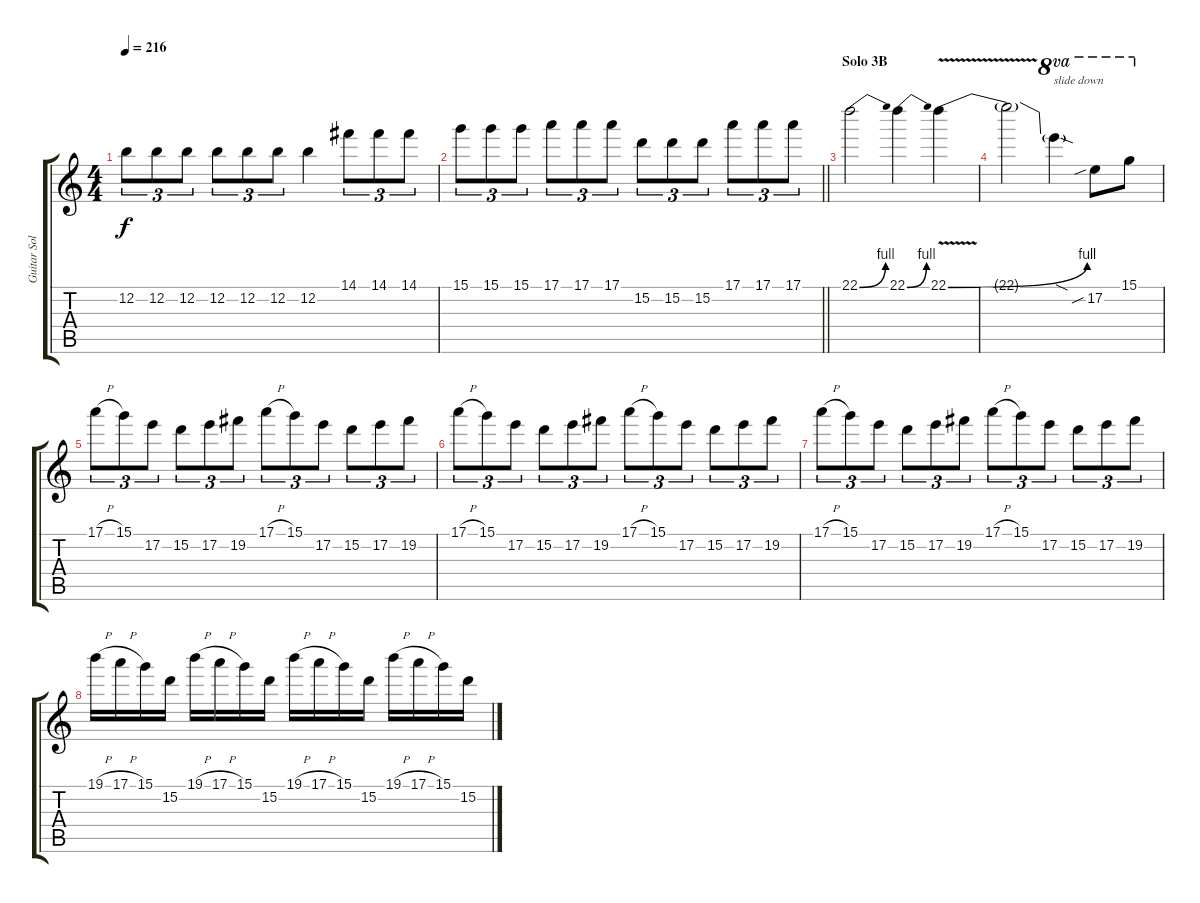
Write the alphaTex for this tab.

\track ("Guitar Solo" "Guitar Sol") {instrument electricguitarclean}
\staff {score tabs}
\tuning (E4 B3 G3 D3 A2 E2) {hide}
\ts (4 4)
\tempo 216
\clef g2
\ks c
12.2.8{tu (3 2) dy f} 12.2.8{tu (3 2)} 12.2.8{tu (3 2)} 12.2.8{tu (3 2)} 12.2.8{tu (3 2)} 12.2.8{tu (3 2)} 12.2.4 14.1.8{tu (3 2)} 14.1.8{tu (3 2)} 14.1.8{tu (3 2)} |
\barLineRight lightlight
15.1.8{tu (3 2)} 15.1.8{tu (3 2)} 15.1.8{tu (3 2)} 17.1.8{tu (3 2)} 17.1.8{tu (3 2)} 17.1.8{tu (3 2)} 15.2.8{tu (3 2)} 15.2.8{tu (3 2)} 15.2.8{tu (3 2)} 17.1.8{tu (3 2)} 17.1.8{tu (3 2)} 17.1.8{tu (3 2)} |
\section ("" "Solo 3B")
22.1{be (bend 0 0 60 4)}.2 22.1{be (bend 0 0 60 4)}.4 22.1{be (bend 0 0 60 4) v}.4 |
22.1{t}.2 22.1{sod t}.4{ot 8va txt "slide down"} 17.2{sib}.8{ot 8va} 15.1.8{ot 8va} |
17.1{h}.8{tu (3 2)} 15.1.8{tu (3 2)} 17.2.8{tu (3 2)} 15.2.8{tu (3 2)} 17.2.8{tu (3 2)} 19.2.8{tu (3 2)} 17.1{h}.8{tu (3 2)} 15.1.8{tu (3 2)} 17.2.8{tu (3 2)} 15.2.8{tu (3 2)} 17.2.8{tu (3 2)} 19.2.8{tu (3 2)} |
17.1{h}.8{tu (3 2)} 15.1.8{tu (3 2)} 17.2.8{tu (3 2)} 15.2.8{tu (3 2)} 17.2.8{tu (3 2)} 19.2.8{tu (3 2)} 17.1{h}.8{tu (3 2)} 15.1.8{tu (3 2)} 17.2.8{tu (3 2)} 15.2.8{tu (3 2)} 17.2.8{tu (3 2)} 19.2.8{tu (3 2)} |
17.1{h}.8{tu (3 2)} 15.1.8{tu (3 2)} 17.2.8{tu (3 2)} 15.2.8{tu (3 2)} 17.2.8{tu (3 2)} 19.2.8{tu (3 2)} 17.1{h}.8{tu (3 2)} 15.1.8{tu (3 2)} 17.2.8{tu (3 2)} 15.2.8{tu (3 2)} 17.2.8{tu (3 2)} 19.2.8{tu (3 2)} |
19.1{h}.16 17.1{h}.16 15.1.16 15.2.16 19.1{h}.16 17.1{h}.16 15.1.16 15.2.16 19.1{h}.16 17.1{h}.16 15.1.16 15.2.16 19.1{h}.16 17.1{h}.16 15.1.16 15.2.16
